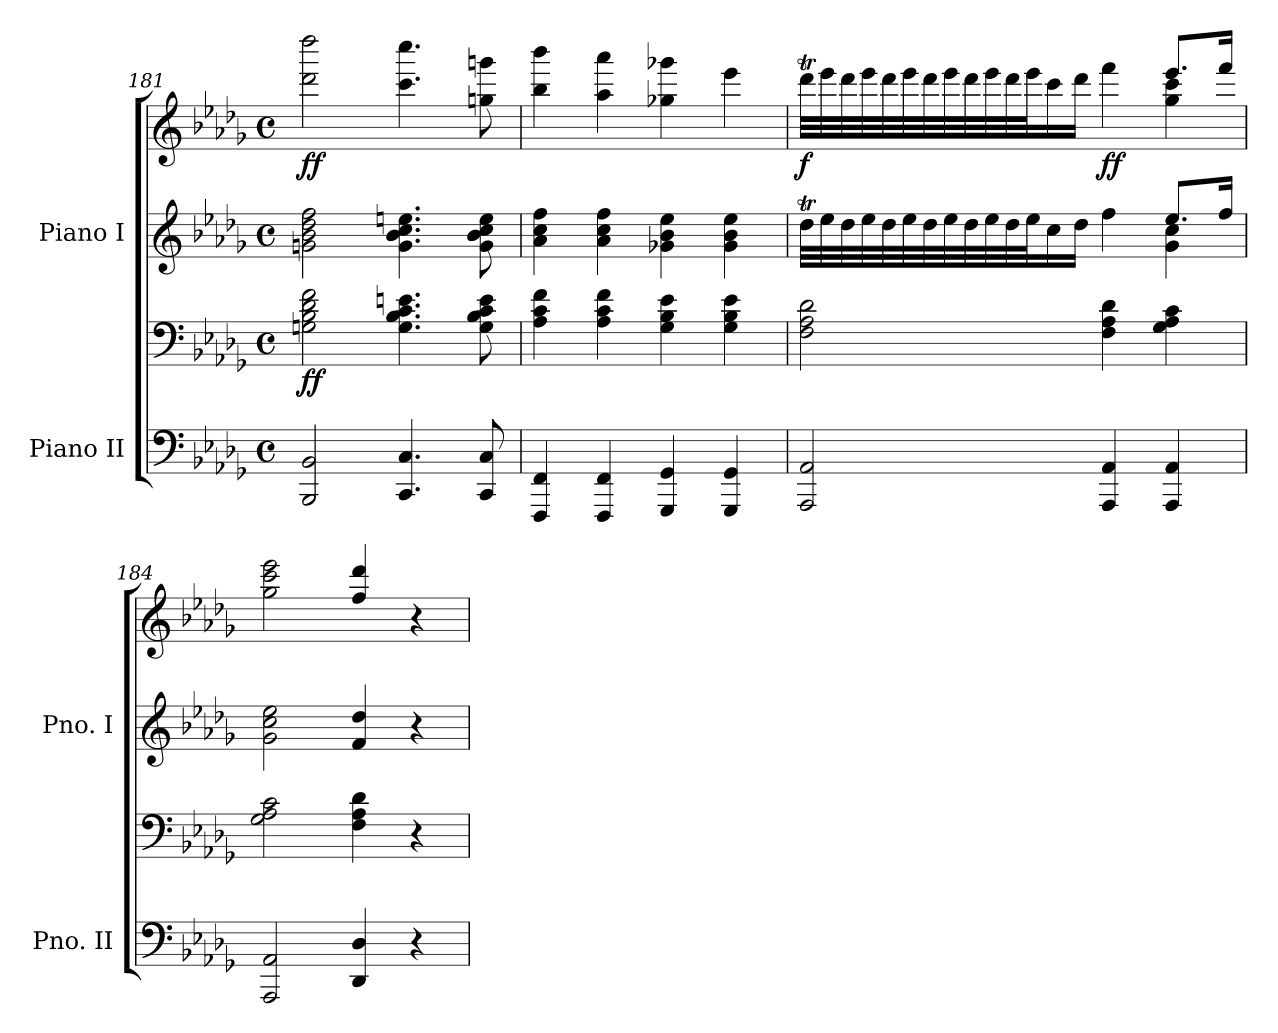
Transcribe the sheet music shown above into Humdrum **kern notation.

**kern	**kern	**dynam	**kern	**kern	**dynam
*part2	*part2	*part2	*part1	*part1	*part1
*staff4	*staff3	*staff3/4	*staff2	*staff1	*staff1/2
*I"Piano II	*	*	*I"Piano I	*	*
*I'Pno. II	*	*	*I'Pno. I	*	*
*clefF4	*clefF4	*	*clefG2	*clefG2	*
*k[b-e-a-d-g-]	*k[b-e-a-d-g-]	*	*k[b-e-a-d-g-]	*k[b-e-a-d-g-]	*
*M4/4	*M4/4	*	*M4/4	*M4/4	*
*met(c)	*met(c)	*	*met(c)	*met(c)	*
=181	=181	=181	=181	=181	=181
!	!	!LO:DY:b	!	!	!LO:DY:b
2BBB-/ 2BB-/	2Gn\ 2B-\ 2d-\ 2f\	ff	2gn\ 2b-\ 2dd-\ 2ff\	2ddd-\ 2dddd-\	ff
4.CC/ 4.C/	4.G\ 4.B-\ 4.c\ 4.en\	.	4.g\ 4.b-\ 4.cc\ 4.een\	4.ccc\ 4.cccc\	.
8CC/ 8C/	8G\ 8B-\ 8c\ 8e\	.	8g\ 8b-\ 8cc\ 8ee\	8ggn\ 8gggn\	.
=182	=182	=182	=182	=182	=182
4FFF/ 4FF/	4A-\ 4c\ 4f\	.	4a-\ 4cc\ 4ff\	4bb-\ 4bbb-\	.
4FFF/ 4FF/	4A-\ 4c\ 4f\	.	4a-\ 4cc\ 4ff\	4aa-\ 4aaa-\	.
4GGG-/ 4GG-/	4G-\ 4B-\ 4e-\	.	4g-X\ 4b-\ 4ee-\	4gg-X\ 4ggg-X\	.
4GGG-/ 4GG-/	4G-\ 4B-\ 4e-\	.	4g-\ 4b-\ 4ee-\	4eee-\	.
!!LO:PB:g=z
=183	=183	=183	=183	=183	=183
*	*	*	*^	*^	*
!	!	!	!	!	!	!	!LO:DY:b
2AAA-/ 2AA-/	2F\ 2A-\ 2d-\	.	32dd-T!\LLL	2.rcyy	32ddd-T!\LLL	2.rcyy	f
.	.	.	32ee-!\	.	32eee-!\	.	.
.	.	.	32dd-!\	.	32ddd-!\	.	.
.	.	.	32ee-!\	.	32eee-!\	.	.
.	.	.	32dd-!\	.	32ddd-!\	.	.
.	.	.	32ee-!\	.	32eee-!\	.	.
.	.	.	32dd-!\	.	32ddd-!\	.	.
.	.	.	32ee-!\	.	32eee-!\	.	.
.	.	.	32dd-!\	.	32ddd-!\	.	.
.	.	.	32ee-!\	.	32eee-!\	.	.
.	.	.	32dd-!\	.	32ddd-!\	.	.
.	.	.	32ee-!\J	.	32eee-!\J	.	.
.	.	.	16cc!\	.	16ccc!\	.	.
.	.	.	16dd-!\JJ	.	16ddd-!\JJ	.	.
!	!	!	!	!	!	!	!LO:DY:b
4AAA-/ 4AA-/	4F\ 4A-\ 4d-\	.	4ff\	.	4fff\	.	ff
4AAA-/ 4AA-/	4G-\ 4A-\ 4c\	.	8.ee-/L	4g-\ 4cc\	8.eee-/L	4gg-\ 4ccc\	.
.	.	.	16ff/Jk	.	16fff/Jk	.	.
*	*	*	*v	*v	*	*	*
*	*	*	*	*v	*v	*
=184	=184	=184	=184	=184	=184
2AAA-/ 2AA-/	2G-\ 2A-\ 2c\	.	2g-\ 2cc\ 2ee-\	2gg-\ 2ccc\ 2eee-\	.
4DD-/ 4D-/	4F\ 4A-\ 4d-\	.	4f/ 4dd-/	4ff/ 4ddd-/	.
4r	4r	.	4r	4r	.
=	=	=	=	=	=
*-	*-	*-	*-	*-	*-
